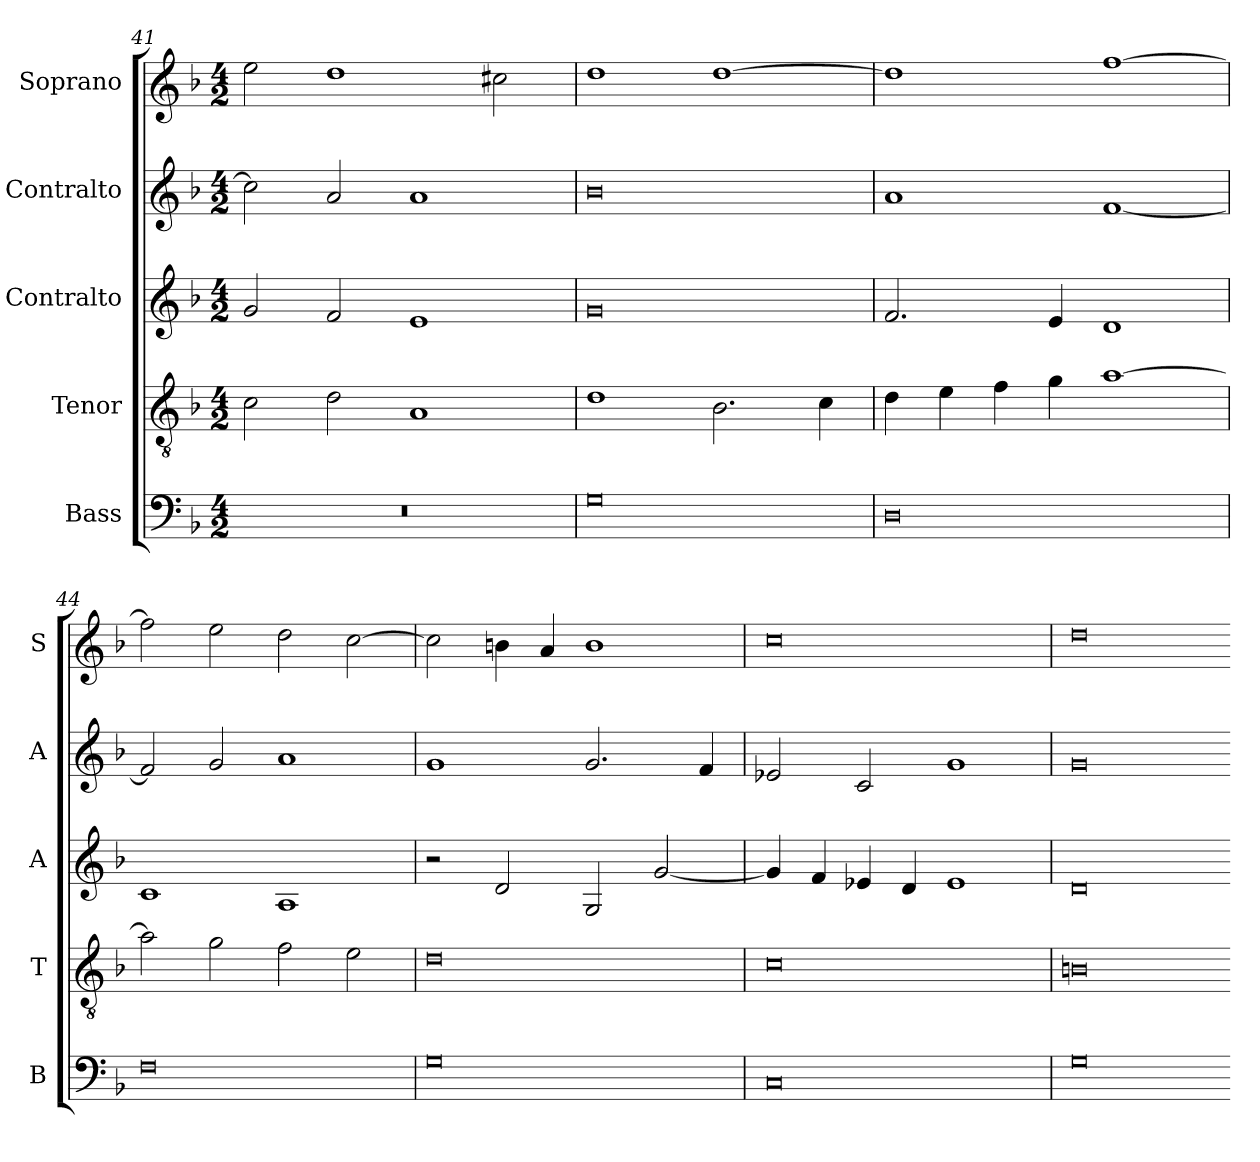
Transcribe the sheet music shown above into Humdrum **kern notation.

**kern	**kern	**kern	**kern	**kern
*part5	*part4	*part3	*part2	*part1
*staff5	*staff4	*staff3	*staff2	*staff1
*I"Bass	*I"Tenor	*I"Contralto	*I"Contralto	*I"Soprano
*I'B	*I'T	*I'A	*I'A	*I'S
*clefF4	*clefGv2	*clefG2	*clefG2	*clefG2
*k[b-]	*k[b-]	*k[b-]	*k[b-]	*k[b-]
*G:dor	*G:dor	*G:dor	*G:dor	*G:dor
*M4/2	*M4/2	*M4/2	*M4/2	*M4/2
=41	=41	=41	=41	=41
0r	2c	2g	2cc]	2ee
.	2d	2f	2a	1dd
.	1A	1e	1a	.
.	.	.	.	2cc#X
=42	=42	=42	=42	=42
0G	1d	0g	0b-	1dd
.	2.B-	.	.	[1dd
.	4c	.	.	.
=43	=43	=43	=43	=43
0D	4d	2.f	1a	1dd]
.	4e	.	.	.
.	4f	.	.	.
.	4g	4e	.	.
.	[1a	1d	[1f	[1ff
=44	=44	=44	=44	=44
0F	2a]	1c	2f]	2ff]
.	2g	.	2g	2ee
.	2f	1A	1a	2dd
.	2e	.	.	[2cc
=45	=45	=45	=45	=45
0G	0d	2r	1g	2cc]
.	.	2d	.	4bn
.	.	.	.	4a
.	.	2G	2.g	1b
.	.	[2g	.	.
.	.	.	4f	.
=46	=46	=46	=46	=46
0C	0c	4g]	2e-X	0cc
.	.	4f	.	.
.	.	4e-X	2c	.
.	.	4d	.	.
.	.	1e-	1g	.
=47	=47	=47	=47	=47
0G	0Bn	0d	0g	0dd
=-	=-	=-	=-	=-
*-	*-	*-	*-	*-
